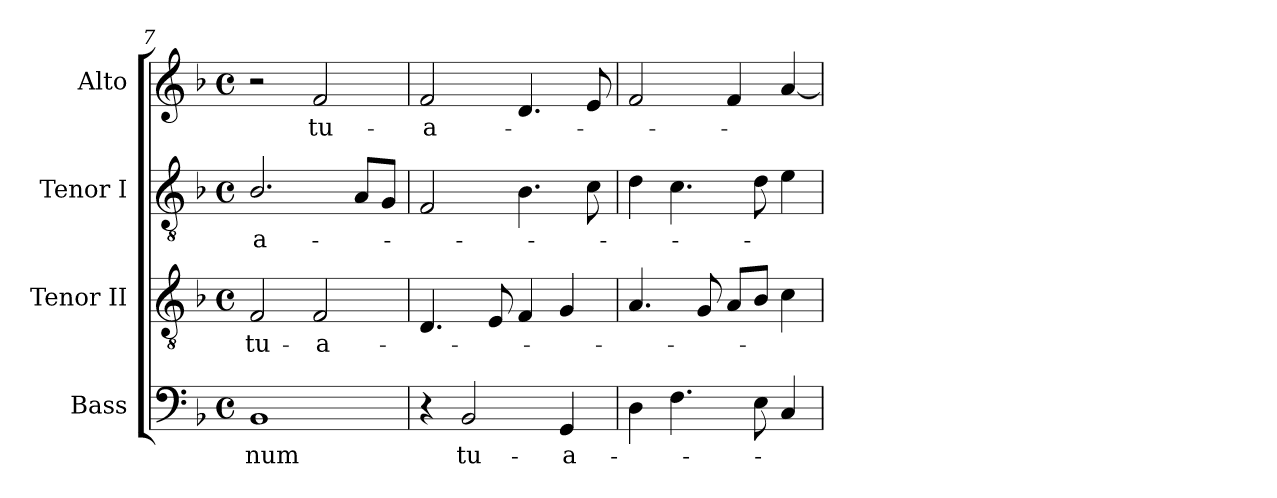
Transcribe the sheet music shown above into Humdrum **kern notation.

**kern	**text	**kern	**text	**kern	**text	**kern	**text
*part4	*part4	*part3	*part3	*part2	*part2	*part1	*part1
*staff4	*staff4	*staff3	*staff3	*staff2	*staff2	*staff1	*staff1
*I"Bass	*	*I"Tenor II	*	*I"Tenor I	*	*I"Alto	*
*I'B	*	*I'T II	*	*I'T I	*	*I'A	*
*clefF4	*	*clefGv2	*	*clefGv2	*	*clefG2	*
*k[b-]	*	*k[b-]	*	*k[b-]	*	*k[b-]	*
*F:	*	*F:	*	*F:	*	*F:	*
*M4/4	*	*M4/4	*	*M4/4	*	*M4/4	*
*met(c)	*	*met(c)	*	*met(c)	*	*met(c)	*
=7	=7	=7	=7	=7	=7	=7	=7
!	!LO:LY:b	!	!LO:LY:b	!	!LO:LY:b	!	!
1BB-	num	2F	tu-	2.B-/	a-	2r	.
!	!	!	!LO:LY:b	!	!	!	!LO:LY:b
.	.	2F	-a-	.	.	2f	tu-
.	.	.	.	8AL	.	.	.
.	.	.	.	8GJ	.	.	.
=8	=8	=8	=8	=8	=8	=8	=8
!	!	!	!	!	!	!	!LO:LY:b
4r	.	4.D	.	2F	.	2f	-a-
!	!LO:LY:b	!	!	!	!	!	!
2BB-	tu-	.	.	.	.	.	.
.	.	8E	.	.	.	.	.
.	.	4F	.	4.B-	.	4.d	.
!	!LO:LY:b	!	!	!	!	!	!
4GG	-a-	4G	.	.	.	.	.
.	.	.	.	8c	.	8e	.
=9	=9	=9	=9	=9	=9	=9	=9
4D	.	4.A	.	4d	.	2f	.
4.F	.	.	.	4.c	.	.	.
.	.	8G	.	.	.	.	.
.	.	8AL	.	.	.	4f	.
8E	.	8B-J	.	8d	.	.	.
4C	.	4c	.	4e	.	[4a	.
=	=	=	=	=	=	=	=
*-	*-	*-	*-	*-	*-	*-	*-
